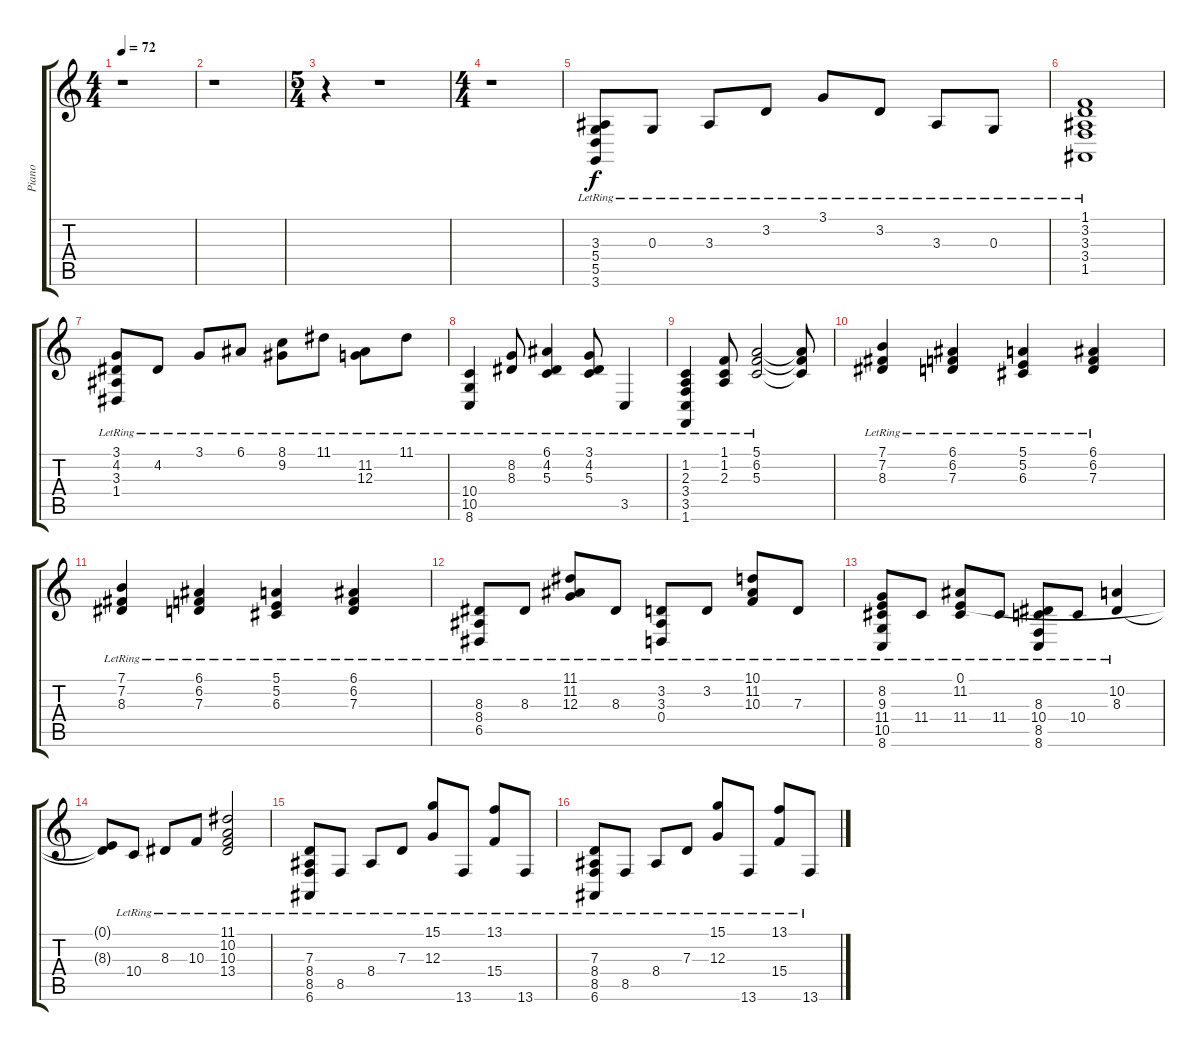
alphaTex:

\track ("Piano" "Piano") {instrument brightacousticpiano}
\staff {score tabs}
\tuning (E4 B3 G3 D3 A2 E2) {hide}
\ts (4 4)
\tempo 72
\clef g2
\ks c
r.1{dy f instrument brightacousticpiano} |
r.1 |
\ts (5 4)
r.4 r.1 |
\ts (4 4)
r.1 |
(3.3{lr} 5.4{lr} 5.5{lr} 3.6{lr}).8 0.3{lr}.8 3.3{lr}.8 3.2{lr}.8 3.1{lr}.8 3.2{lr}.8 3.3{lr}.8 0.3{lr}.8 |
(1.1{lr} 3.2{lr} 3.3{lr} 3.4{lr} 1.5{lr}).1 |
(3.1{lr} 4.2{lr} 3.3{lr} 1.4{lr}).8 4.2{lr}.8 3.1{lr}.8 6.1{lr}.8 (8.1{lr} 9.2{lr}).8 11.1{lr}.8 (11.2{lr} 12.3{lr}).8 11.1{lr}.8 |
(10.4{lr} 10.5{lr} 8.6{lr}).4 (8.2{lr} 8.3{lr}).8 (6.1{lr} 4.2{lr} 5.3{lr}).4 (3.1{lr} 4.2{lr} 5.3{lr}).8 3.5{lr}.4 |
(1.2{lr} 2.3{lr} 3.4{lr} 3.5{lr} 1.6{lr}).4 (1.1{lr} 1.2{lr} 2.3{lr}).8 (5.1{lr} 6.2{lr} 5.3{lr}).2 (5.1{t} 6.2{t} 5.3{t}).8 |
(7.1{lr} 7.2{lr} 8.3{lr}).4 (6.1{lr} 6.2{lr} 7.3{lr}).4 (5.1{lr} 5.2{lr} 6.3{lr}).4 (6.1{lr} 6.2{lr} 7.3{lr}).4 |
(7.1{lr} 7.2{lr} 8.3{lr}).4 (6.1{lr} 6.2{lr} 7.3{lr}).4 (5.1{lr} 5.2{lr} 6.3{lr}).4 (6.1{lr} 6.2{lr} 7.3{lr}).4 |
(8.3{lr} 8.4{lr} 6.5{lr}).8 8.3{lr}.8 (11.1{lr} 11.2{lr} 12.3{lr}).8 8.3{lr}.8 (3.2{lr} 3.3{lr} 0.4{lr}).8 3.2{lr}.8 (10.1{lr} 11.2{lr} 10.3{lr}).8 7.3{lr}.8 |
(8.2{lr} 9.3{lr} 11.4{lr} 10.5{lr} 8.6{lr}).8 11.4{lr}.8 (0.1{lr} 11.2{lr} 11.4{lr}).8 11.4{lr}.8 (8.3{lr} 10.4{lr} 8.5{lr} 8.6{lr}).8 10.4{lr}.8 (10.2{lr} 8.3{lr}).4 |
(0.1{t} 8.3{t}).8 10.4{lr}.8 8.3{lr}.8 10.3{lr}.8 (11.1{lr} 10.2{lr} 10.3{lr} 13.4{lr}).2 |
(7.3{lr} 8.4{lr} 8.5{lr} 6.6{lr}).8 8.5{lr}.8 8.4{lr}.8 7.3{lr}.8 (15.1{lr} 12.3{lr}).8 13.6{lr}.8 (13.1{lr} 15.4{lr}).8 13.6{lr}.8 |
(7.3{lr} 8.4{lr} 8.5{lr} 6.6{lr}).8 8.5{lr}.8 8.4{lr}.8 7.3{lr}.8 (15.1{lr} 12.3{lr}).8 13.6{lr}.8 (13.1{lr} 15.4{lr}).8 13.6{lr}.8
